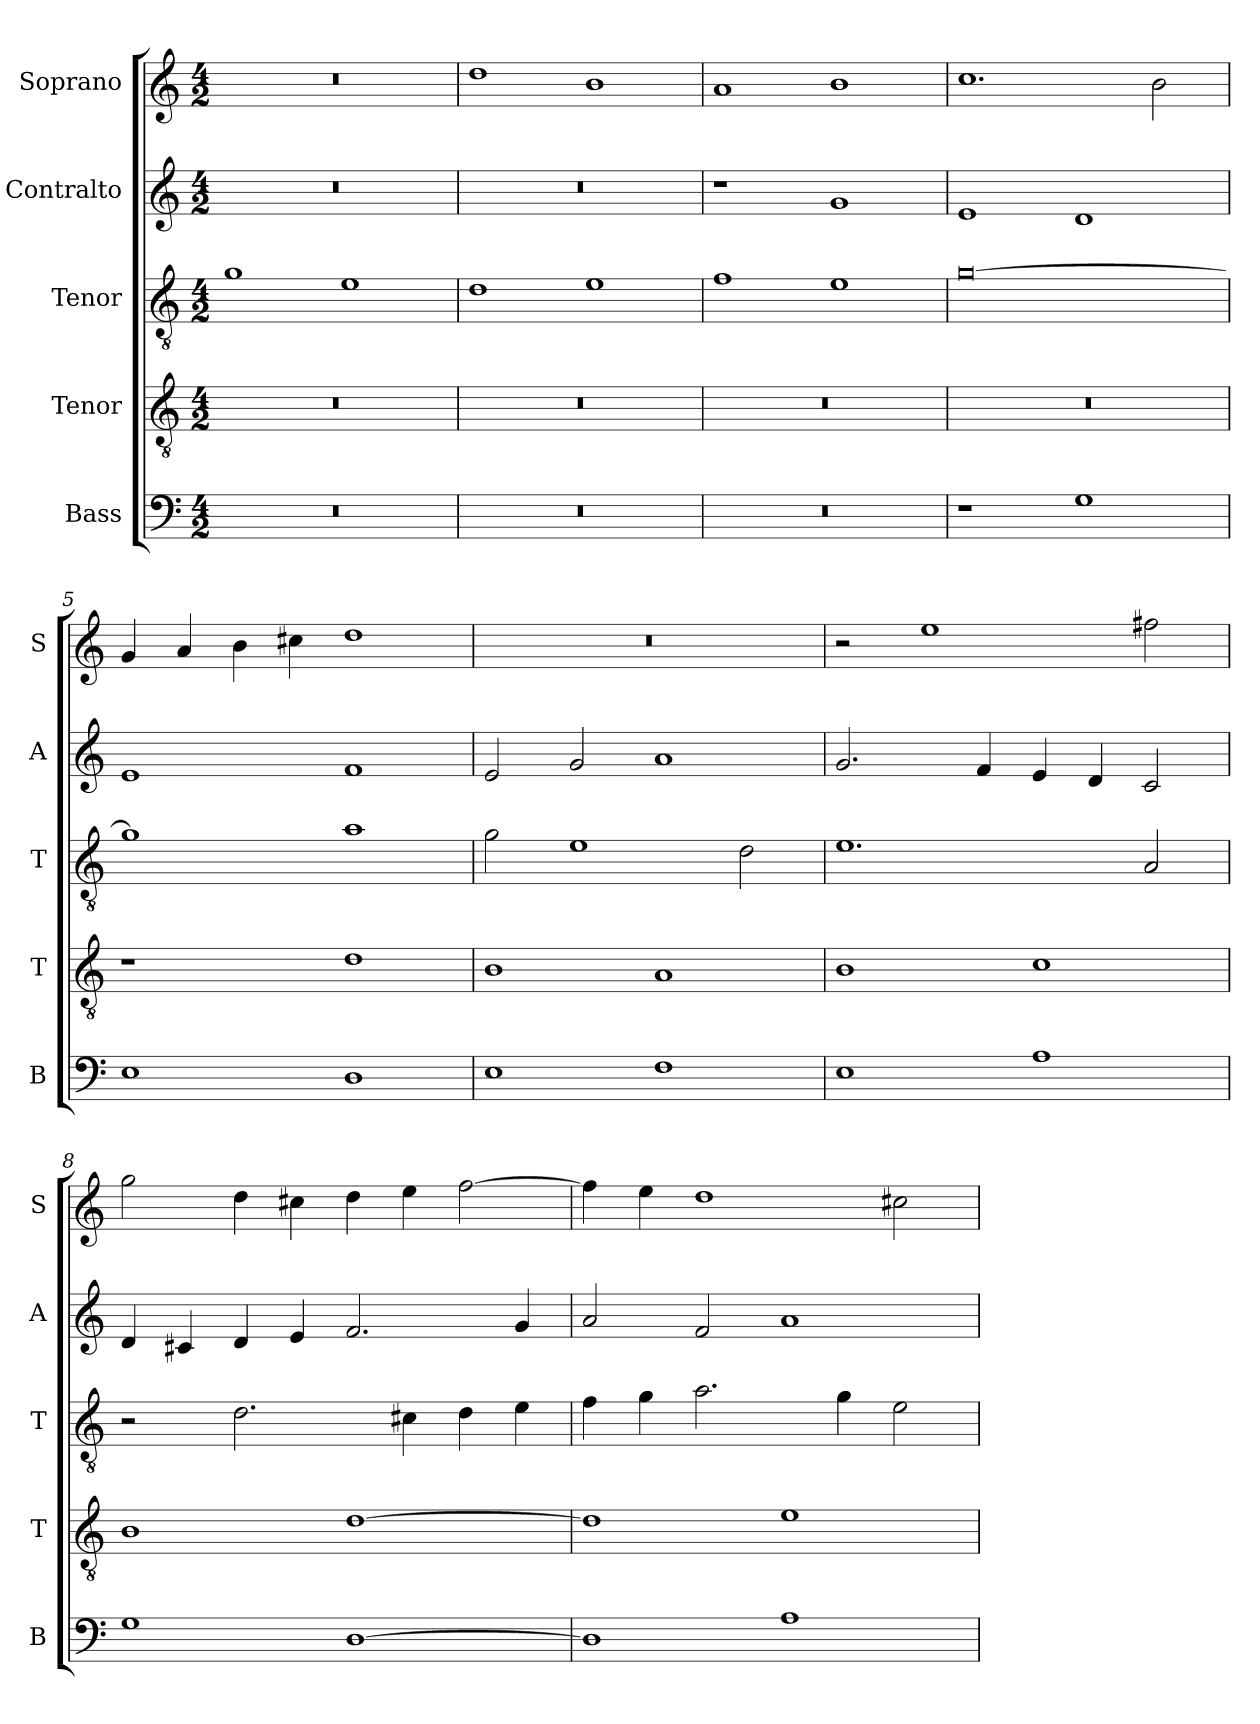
**kern	**kern	**kern	**kern	**kern
*part5	*part4	*part3	*part2	*part1
*staff5	*staff4	*staff3	*staff2	*staff1
*I"Bass	*I"Tenor	*I"Tenor	*I"Contralto	*I"Soprano
*I'B	*I'T	*I'T	*I'A	*I'S
*clefF4	*clefGv2	*clefGv2	*clefG2	*clefG2
*k[]	*k[]	*k[]	*k[]	*k[]
*G:mix	*G:mix	*G:mix	*G:mix	*G:mix
*M4/2	*M4/2	*M4/2	*M4/2	*M4/2
=1	=1	=1	=1	=1
0r	0r	1g	0r	0r
.	.	1e	.	.
=2	=2	=2	=2	=2
0r	0r	1d	0r	1dd
.	.	1e	.	1b
=3	=3	=3	=3	=3
0r	0r	1f	1r	1a
.	.	1e	1g	1b
=4	=4	=4	=4	=4
1r	0r	[0g	1e	1.cc
1G	.	.	1d	.
.	.	.	.	2b
=5	=5	=5	=5	=5
1E	1r	1g]	1e	4g
.	.	.	.	4a
.	.	.	.	4b
.	.	.	.	4cc#X
1D	1d	1a	1f	1dd
=6	=6	=6	=6	=6
1E	1B	2g	2e	0r
.	.	1e	2g	.
1F	1A	.	1a	.
.	.	2d	.	.
=7	=7	=7	=7	=7
1E	1B	1.e	2.g	2r
.	.	.	.	1ee
.	.	.	4f	.
1A	1c	.	4e	.
.	.	.	4d	.
.	.	2A	2c	2ff#X
=8	=8	=8	=8	=8
1G	1B	2r	4d	2gg
.	.	.	4c#X	.
.	.	2.d	4d	4dd
.	.	.	4e	4cc#X
[1D	[1d	.	2.f	4dd
.	.	4c#X	.	4ee
.	.	4d	.	[2ff
.	.	4e	4g	.
=9	=9	=9	=9	=9
1D]	1d]	4f	2a	4ff]
.	.	4g	.	4ee
.	.	2.a	2f	1dd
1A	1e	.	1a	.
.	.	4g	.	.
.	.	2e	.	2cc#X
=	=	=	=	=
*-	*-	*-	*-	*-
